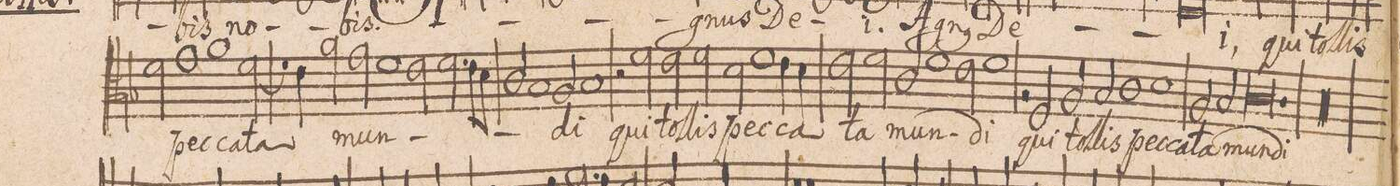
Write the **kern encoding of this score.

**kern	**text
*I"[TenoreI]	*
*clefC3	*
*k[b-]	*
*met(C|)	*
*M2/1	*
2f\]	.
1g\	pec-
1a\	-ca-
=48-	=48-
[<2f\	-ta
4f\]	.
4e\	.
2a\	.
=49-	=49-
2g\	mun-
1f\	.
2e\	.
=50-	=50-
2.f\	.
8e\L	.
8d\J	.
2c/	.
1B-/	.
=51-	=51-
2A/	-di
1B-/	.
=52-	=52-
2r	.
2f\	qui
2e\	tol-
2f\	-lis
=53-	=53-
2d\	pec-
1f\	.
4e\	-ca-
4d\	.
=54-	=54-
2e\	-ta
2f\	.
2c/	mun-
1f\	.
=55-	=55-
2e\	-di
1f\	.
=56-	=56-
2r	.
2F/	qui
2A/	tol-
2B-/	-lis
=57-	=57-
1c\	pec-
1d\	-ca-
=58-	=58-
2A/	-ta
2B-/	mun-
0.c\	-di
=59-	=59-
=60-	=60-
00r	.
=61-	=61-
=62-	=62-
*-	*-
